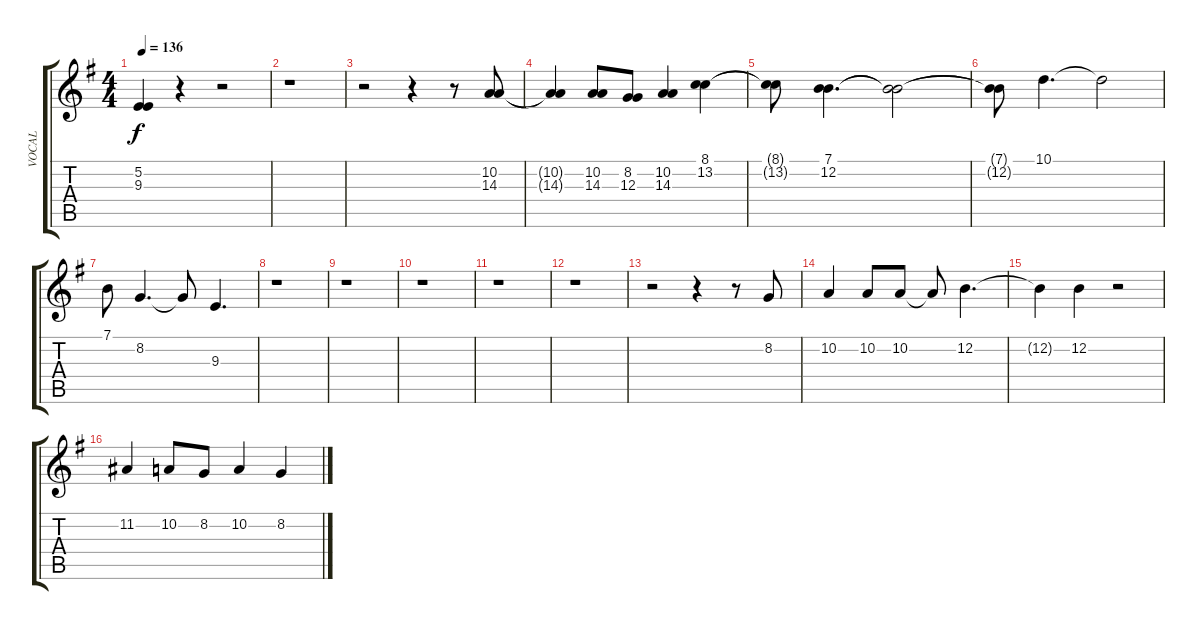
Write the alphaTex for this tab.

\track ("VOCAL" "VOCAL") {instrument stringensemble1}
\staff {score tabs}
\tuning (E4 B3 G3 D3 A2 E2) {hide}
\ts (4 4)
\tempo 136
\clef g2
\ks eminor
(5.2{t} 9.3{t}).4{dy f} r.4 r.2 |
r.1 |
r.2 r.4 r.8 (10.2 14.3).8 |
(10.2{t} 14.3{t}).4 (10.2 14.3).8 (8.2 12.3).8 (10.2 14.3).4 (8.1 13.2).4 |
(8.1{t} 13.2{t}).8 (7.1 12.2).4{d} (7.1{t} 12.2{t}).2 |
(7.1{t} 12.2{t}).8 10.1.4{d} 10.1{t}.2 |
7.1.8 8.2.4{d} 8.2{t}.8 9.3.4{d} |
r.1 |
r.1 |
r.1 |
r.1 |
r.1 |
r.2 r.4 r.8 8.2.8 |
10.2.4 10.2.8 10.2.8 10.2{t}.8 12.2.4{d} |
12.2{t}.4 12.2.4 r.2 |
11.2.4 10.2.8 8.2.8 10.2.4 8.2.4
